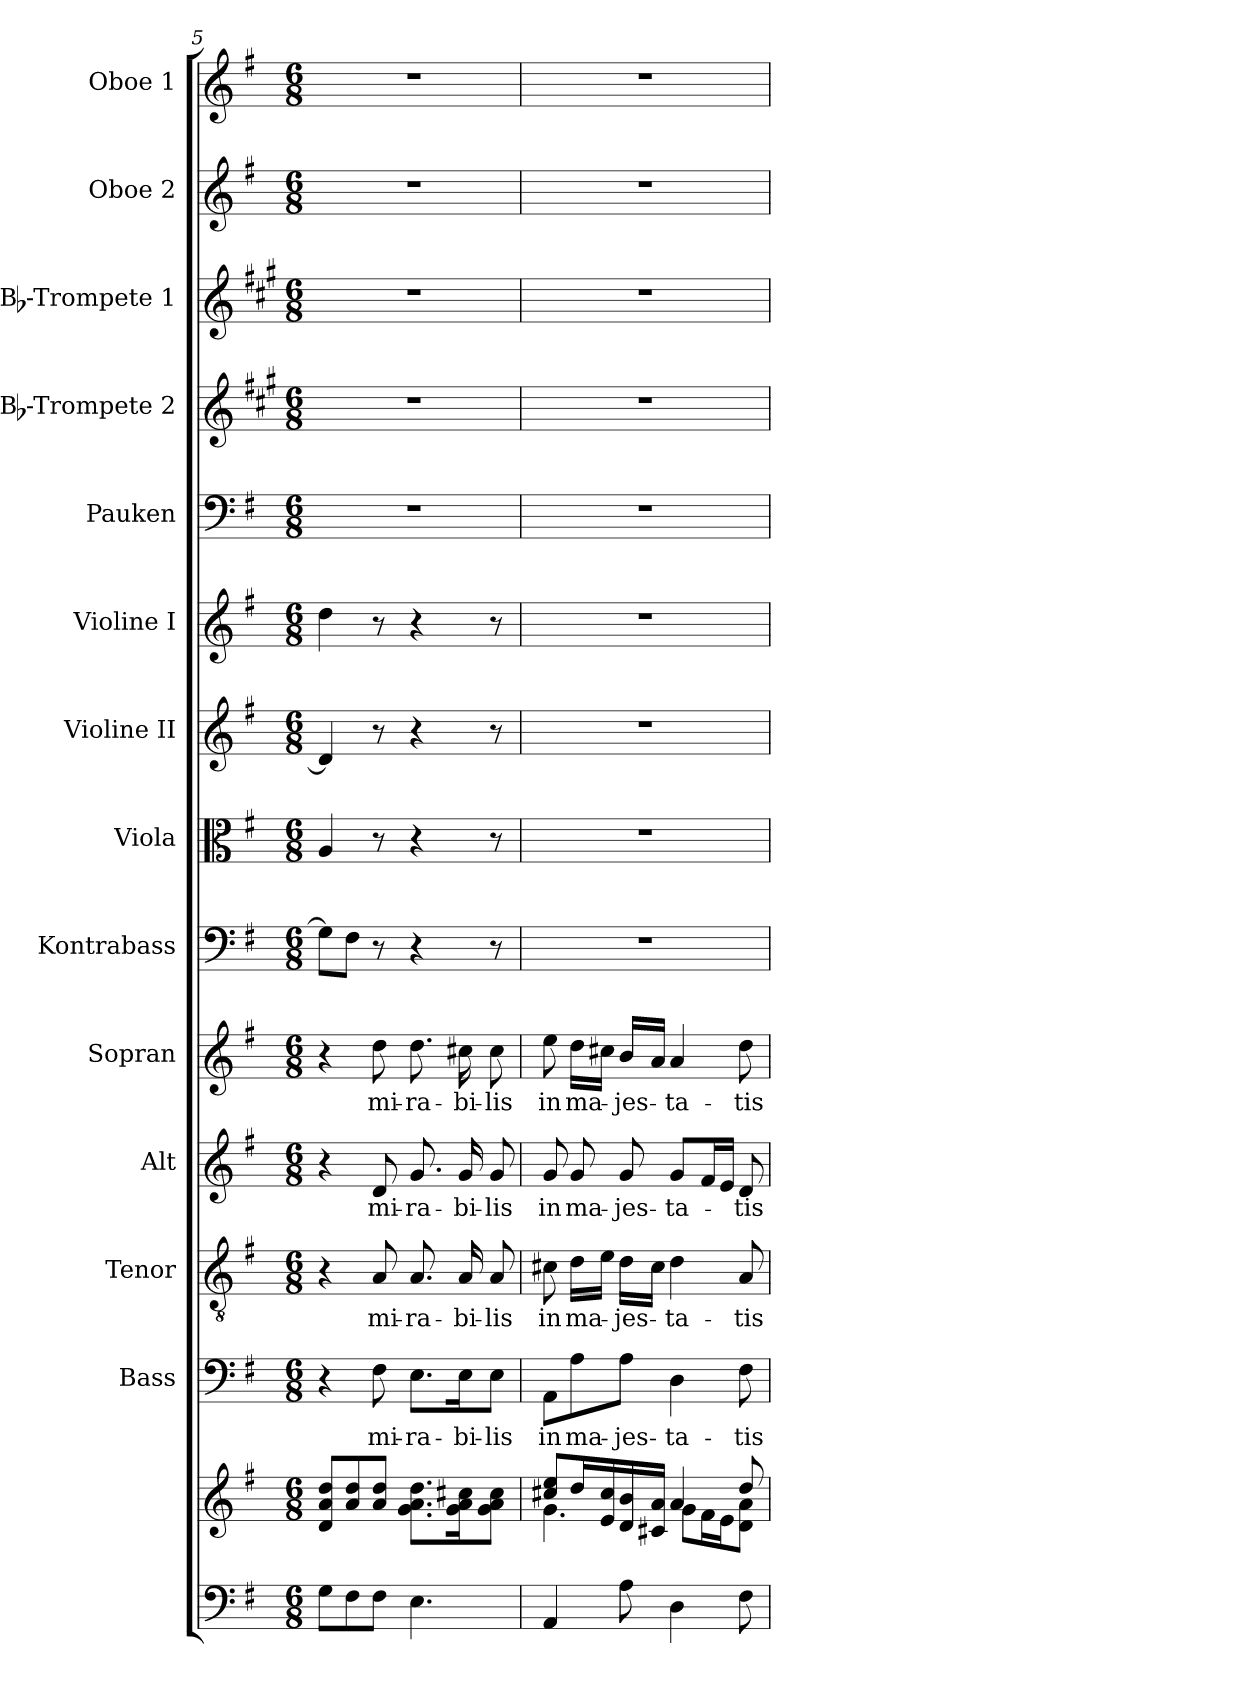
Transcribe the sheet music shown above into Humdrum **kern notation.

**kern	**kern	**kern	**text	**kern	**text	**kern	**text	**kern	**text	**kern	**kern	**kern	**kern	**kern	**kern	**kern	**kern	**kern
*part14	*part14	*part13	*part13	*part12	*part12	*part11	*part11	*part10	*part10	*part9	*part8	*part7	*part6	*part5	*part4	*part3	*part2	*part1
*staff15	*staff14	*staff13	*staff13	*staff12	*staff12	*staff11	*staff11	*staff10	*staff10	*staff9	*staff8	*staff7	*staff6	*staff5	*staff4	*staff3	*staff2	*staff1
*	*	*I"Bass	*	*I"Tenor	*	*I"Alt	*	*I"Sopran	*	*I"Kontrabass	*I"Viola	*I"Violine II	*I"Violine I	*I"Pauken	*I"Bb-Trompete 2	*I"Bb-Trompete 1	*I"Oboe 2	*I"Oboe 1
*	*	*I'B.	*	*I'T.	*	*I'A.	*	*I'S.	*	*I'Kb.	*I'Vla.	*I'Vl. II	*I'Vl. I	*I'Pk.	*I'Bb Trp. 2	*I'Bb Trp. 1	*I'Ob. 2	*I'Ob. 1
*clefF4	*clefG2	*clefF4	*	*clefGv2	*	*clefG2	*	*clefG2	*	*clefF4	*clefC3	*clefG2	*clefG2	*clefF4	*clefG2	*clefG2	*clefG2	*clefG2
*	*	*	*	*	*	*	*	*	*	*ITrd7c12	*	*	*	*	*ITrd1c2	*ITrd1c2	*	*
*k[f#]	*k[f#]	*k[f#]	*	*k[f#]	*	*k[f#]	*	*k[f#]	*	*k[f#]	*k[f#]	*k[f#]	*k[f#]	*k[f#]	*k[f#]	*k[f#]	*k[f#]	*k[f#]
*G:	*G:	*G:	*	*G:	*	*G:	*	*G:	*	*G:	*G:	*G:	*G:	*G:	*G:	*G:	*G:	*G:
*M6/8	*M6/8	*M6/8	*	*M6/8	*	*M6/8	*	*M6/8	*	*M6/8	*M6/8	*M6/8	*M6/8	*M6/8	*M6/8	*M6/8	*M6/8	*M6/8
=5	=5	=5	=5	=5	=5	=5	=5	=5	=5	=5	=5	=5	=5	=5	=5	=5	=5	=5
8G\L	8d/ 8a/ 8dd/L	4r	.	4r	.	4r	.	4r	.	8GG\L]	4A/	4d/]	4dd\	2.r	2.r	2.r	2.r	2.r
8F#\	8a/ 8dd/	.	.	.	.	.	.	.	.	8FF#\J	.	.	.	.	.	.	.	.
!	!	!	!LO:LY:b	!	!LO:LY:b	!	!LO:LY:b	!	!LO:LY:b	!	!	!	!	!	!	!	!	!
8F#\J	8a/ 8dd/J	8F#\	mi-	8A/	mi-	8d/	mi-	8dd\	mi-	8r	8r	8r	8r	.	.	.	.	.
!	!	!	!LO:LY:b	!	!LO:LY:b	!	!LO:LY:b	!	!LO:LY:b	!	!	!	!	!	!	!	!	!
4.E\	8.g\ 8.a\ 8.dd\L	8.E\L	-ra-	8.A/	-ra-	8.g/	-ra-	8.dd\	-ra-	4r	4r	4r	4r	.	.	.	.	.
!	!	!	!LO:LY:b	!	!LO:LY:b	!	!LO:LY:b	!	!LO:LY:b	!	!	!	!	!	!	!	!	!
.	16g\ 16a\ 16cc#X\k	16E\K	-bi-	16A/	-bi-	16g/	-bi-	16cc#X\	-bi-	.	.	.	.	.	.	.	.	.
!	!	!	!LO:LY:b	!	!LO:LY:b	!	!LO:LY:b	!	!LO:LY:b	!	!	!	!	!	!	!	!	!
.	8g\ 8a\ 8cc#\J	8E\J	-lis	8A/	-lis	8g/	-lis	8cc#\	-lis	8r	8r	8r	8r	.	.	.	.	.
!!LO:PB:g=z
=6	=6	=6	=6	=6	=6	=6	=6	=6	=6	=6	=6	=6	=6	=6	=6	=6	=6	=6
*	*^	*	*	*	*	*	*	*	*	*	*	*	*	*	*	*	*	*
!	!	!	!	!LO:LY:b	!	!LO:LY:b	!	!LO:LY:b	!	!LO:LY:b	!	!	!	!	!	!	!	!	!
4AA/	8cc#X/ 8ee/L	4.g\	8AA\L	in	8c#X\	in	8g/	in	8ee\	in	2.r	2.r	2.r	2.r	2.r	2.r	2.r	2.r	2.r
!	!	!	!	!LO:LY:b	!	!LO:LY:b	!	!LO:LY:b	!	!LO:LY:b	!	!	!	!	!	!	!	!	!
.	16dd/L	.	8A\	ma-	16d\LL	ma-	8g/	ma-	16dd\LL	ma-	.	.	.	.	.	.	.	.	.
.	16e/ 16cc#/	.	.	.	16e\JJ	.	.	.	16cc#X\JJ	.	.	.	.	.	.	.	.	.	.
!	!	!	!	!LO:LY:b	!	!LO:LY:b	!	!LO:LY:b	!	!LO:LY:b	!	!	!	!	!	!	!	!	!
8A\	16d/ 16b/	.	8A\J	-jes-	16d\LL	-jes-	8g/	-jes-	16b/LL	-jes-	.	.	.	.	.	.	.	.	.
.	16c#X/ 16a/JJ	.	.	.	16c#\JJ	.	.	.	16a/JJ	.	.	.	.	.	.	.	.	.	.
!	!	!	!	!LO:LY:b	!	!LO:LY:b	!	!LO:LY:b	!	!LO:LY:b	!	!	!	!	!	!	!	!	!
4D\	4a/	8g\L	4D\	-ta-	4d\	-ta-	8g/L	-ta-	4a/	-ta-	.	.	.	.	.	.	.	.	.
.	.	16f#\L	.	.	.	.	16f#/L	.	.	.	.	.	.	.	.	.	.	.	.
.	.	16e\J	.	.	.	.	16e/JJ	.	.	.	.	.	.	.	.	.	.	.	.
!	!	!	!	!LO:LY:b	!	!LO:LY:b	!	!LO:LY:b	!	!LO:LY:b	!	!	!	!	!	!	!	!	!
8F#\	8dd/	8d\ 8a\J	8F#\	-tis	8A/	-tis	8d/	-tis	8dd\	-tis	.	.	.	.	.	.	.	.	.
*	*v	*v	*	*	*	*	*	*	*	*	*	*	*	*	*	*	*	*	*
=	=	=	=	=	=	=	=	=	=	=	=	=	=	=	=	=	=	=
*-	*-	*-	*-	*-	*-	*-	*-	*-	*-	*-	*-	*-	*-	*-	*-	*-	*-	*-
